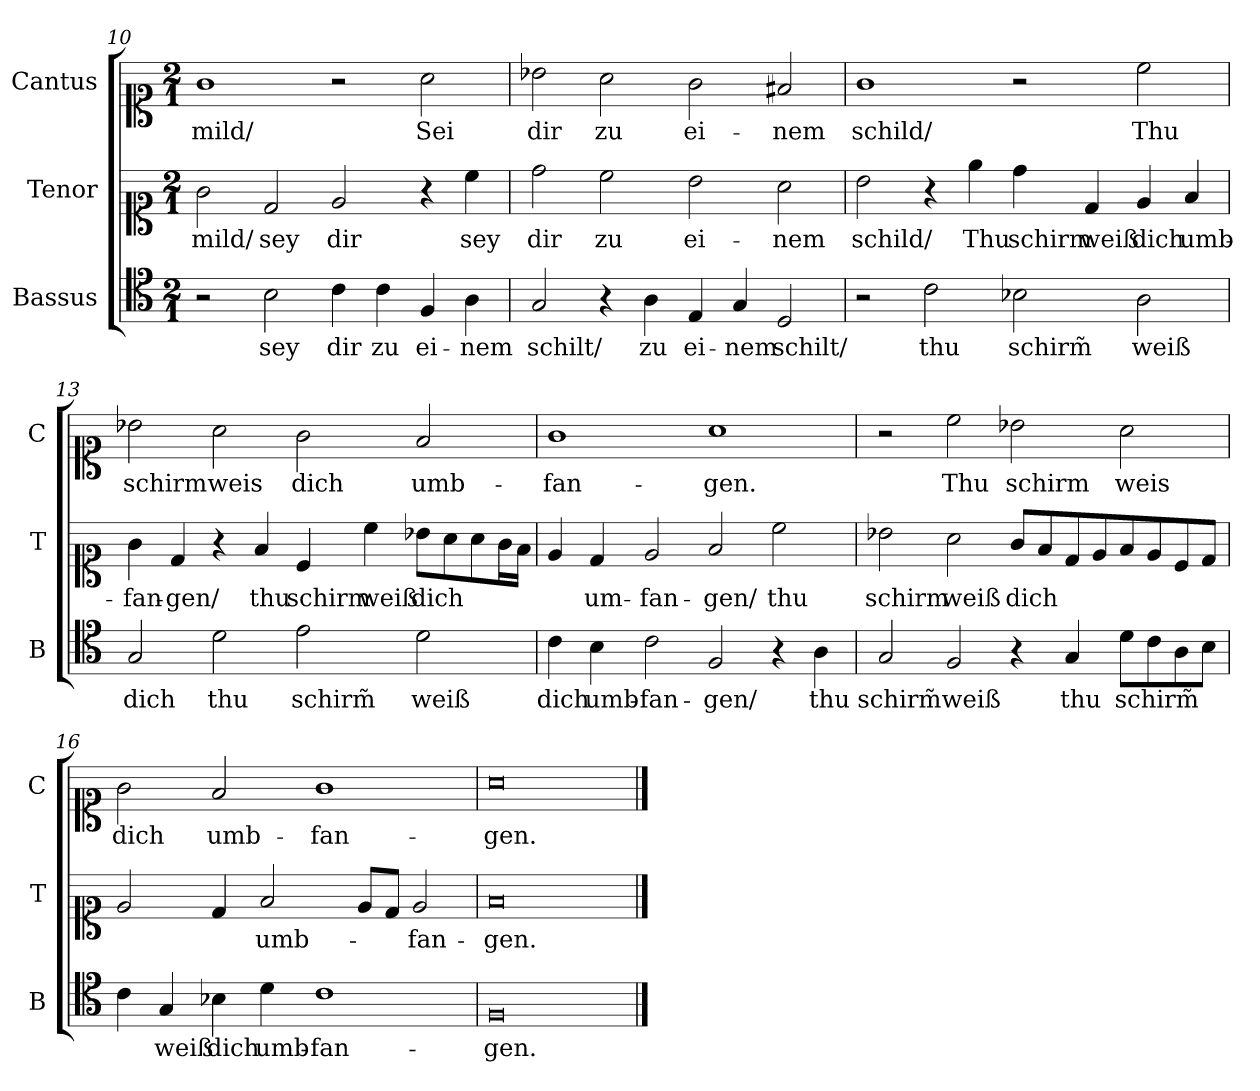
**kern	**text	**kern	**text	**kern	**text
*part3	*part3	*part2	*part2	*part1	*part1
*staff3	*staff3	*staff2	*staff2	*staff1	*staff1
*I"Bassus	*	*I"Tenor	*	*I"Cantus	*
*I'B	*	*I'T	*	*I'C	*
*clefC4	*	*clefC1	*	*clefC1	*
*k[]	*	*k[]	*	*k[]	*
*F:lyd	*	*F:lyd	*	*F:lyd	*
*M2/1	*	*M2/1	*	*M2/1	*
=10	=10	=10	=10	=10	=10
2r	.	2g	mild/	1g	mild/
2B	sey	2d	sey	.	.
4c	dir	2e	dir	2r	.
4c	zu	.	.	.	.
4F	ei-	4r	.	2a	Sei
4A	-nem	4cc	sey	.	.
=11	=11	=11	=11	=11	=11
2G	schilt/	2dd	dir	2b-X	dir
4r	.	2cc	zu	2a	zu
4A	zu	.	.	.	.
4E	ei-	2b	ei-	2g	ei-
4G	-nem	.	.	.	.
2D	schilt/	2a	-nem	2f#X	-nem
=12	=12	=12	=12	=12	=12
2r	.	2b	schild/	1g	schild/
2c	thu	4r	.	.	.
.	.	4ee	Thu	.	.
2B-X	schirm̃	4dd	schirm	2r	.
.	.	4d	weiß	.	.
2A	weiß	4e	dich	2cc	Thu
.	.	4f	umb-	.	.
=13	=13	=13	=13	=13	=13
2G	dich	4g	-fan-	2b-X	schirm
.	.	4d	-gen/	.	.
!	!LO:LY:i	!	!	!	!
2d	thu	4r	.	2a	weis
!	!	!	!LO:LY:i	!	!
.	.	4f	thu	.	.
!	!LO:LY:i	!	!LO:LY:i	!	!
2e	schirm̃	4c	schirm	2g	dich
!	!	!	!LO:LY:i	!	!
.	.	4cc	weiß	.	.
!	!LO:LY:i	!	!LO:LY:i	!	!
2d	weiß	8b-X\L	dich	2f	umb-
.	.	8a\	.	.	.
.	.	8a\	.	.	.
.	.	16g\L	.	.	.
.	.	16f\JJ	.	.	.
=14	=14	=14	=14	=14	=14
!	!LO:LY:i	!	!	!	!
4c	dich	4e	.	1g	-fan-
!	!	!	!LO:LY:i	!	!
4B	umb-	4d	um-	.	.
!	!	!	!LO:LY:i	!	!
2c	-fan-	2e	-fan-	.	.
!	!	!	!LO:LY:i	!	!
2F	-gen/	2f	-gen/	1a	-gen.
4r	.	2cc	thu	.	.
4A	thu	.	.	.	.
=15	=15	=15	=15	=15	=15
2G	schirm̃	2b-X	schirm	2r	.
!	!	!	!	!	!LO:LY:i
2F	weiß	2a	weiß	2cc	Thu
!	!	!	!	!	!LO:LY:i
4r	.	8g/L	dich	2b-X	schirm
.	.	8f/	.	.	.
!	!LO:LY:i	!	!	!	!
4G	thu	8d/	.	.	.
.	.	8e/	.	.	.
!	!LO:LY:i	!	!	!	!LO:LY:i
8d\L	schirm̃	8f/	.	2a	weis
8c\	.	8e/	.	.	.
8A\	.	8c/	.	.	.
8B\J	.	8d/J	.	.	.
=16	=16	=16	=16	=16	=16
!	!	!	!	!	!LO:LY:i
4c	.	2e	.	2g	dich
!	!LO:LY:i	!	!	!	!
4G	weiß	.	.	.	.
!	!	!	!	!	!LO:LY:i
4B-X	dich	4d	.	2f	umb-
4d	umb-	2f	umb-	.	.
!	!	!	!	!	!LO:LY:i
1c	-fan-	.	.	1g	-fan-
.	.	8e/L	.	.	.
.	.	8d/J	.	.	.
.	.	2e	-fan-	.	.
=17	=17	=17	=17	=17	=17
!	!	!	!	!	!LO:LY:i
0F	-gen.	0f	-gen.	0a	-gen.
==	==	==	==	==	==
*-	*-	*-	*-	*-	*-
